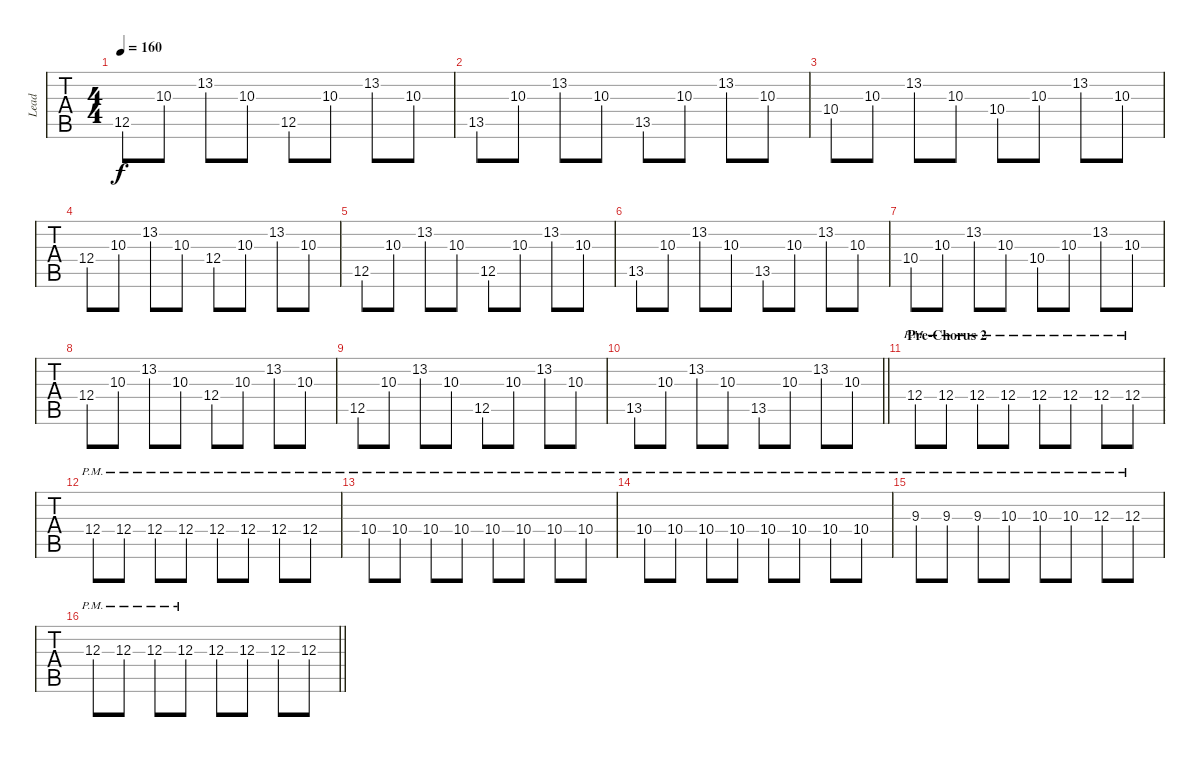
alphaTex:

\track ("Lead" "Lead") {instrument distortionguitar}
\staff {tabs}
\tuning (Eb4 Bb3 Gb3 Db3 Ab2 Db2) {hide}
\ts (4 4)
\tempo 160
\clef g2
\ks c
12.5.8{dy f} 10.3.8 13.2.8 10.3.8 12.5.8 10.3.8 13.2.8 10.3.8 |
13.5.8 10.3.8 13.2.8 10.3.8 13.5.8 10.3.8 13.2.8 10.3.8 |
10.4.8 10.3.8 13.2.8 10.3.8 10.4.8 10.3.8 13.2.8 10.3.8 |
12.4.8 10.3.8 13.2.8 10.3.8 12.4.8 10.3.8 13.2.8 10.3.8 |
12.5.8 10.3.8 13.2.8 10.3.8 12.5.8 10.3.8 13.2.8 10.3.8 |
13.5.8 10.3.8 13.2.8 10.3.8 13.5.8 10.3.8 13.2.8 10.3.8 |
10.4.8 10.3.8 13.2.8 10.3.8 10.4.8 10.3.8 13.2.8 10.3.8 |
12.4.8 10.3.8 13.2.8 10.3.8 12.4.8 10.3.8 13.2.8 10.3.8 |
12.5.8 10.3.8 13.2.8 10.3.8 12.5.8 10.3.8 13.2.8 10.3.8 |
\barLineRight lightlight
13.5.8 10.3.8 13.2.8 10.3.8 13.5.8 10.3.8 13.2.8 10.3.8 |
\section ("" "Pre-Chorus 2")
12.4{pm}.8{instrument distortionguitar} 12.4{pm}.8 12.4{pm}.8 12.4{pm}.8 12.4{pm}.8 12.4{pm}.8 12.4{pm}.8 12.4{pm}.8 |
12.4{pm}.8 12.4{pm}.8 12.4{pm}.8 12.4{pm}.8 12.4{pm}.8 12.4{pm}.8 12.4{pm}.8 12.4{pm}.8 |
10.4{pm}.8 10.4{pm}.8 10.4{pm}.8 10.4{pm}.8 10.4{pm}.8 10.4{pm}.8 10.4{pm}.8 10.4{pm}.8 |
10.4{pm}.8 10.4{pm}.8 10.4{pm}.8 10.4{pm}.8 10.4{pm}.8 10.4{pm}.8 10.4{pm}.8 10.4{pm}.8 |
9.3{pm}.8 9.3{pm}.8 9.3{pm}.8 10.3{pm}.8 10.3{pm}.8 10.3{pm}.8 12.3{pm}.8 12.3{pm}.8 |
\barLineRight lightlight
12.3{pm}.8 12.3{pm}.8 12.3{pm}.8 12.3{pm}.8 12.3.8 12.3.8 12.3.8 12.3.8
